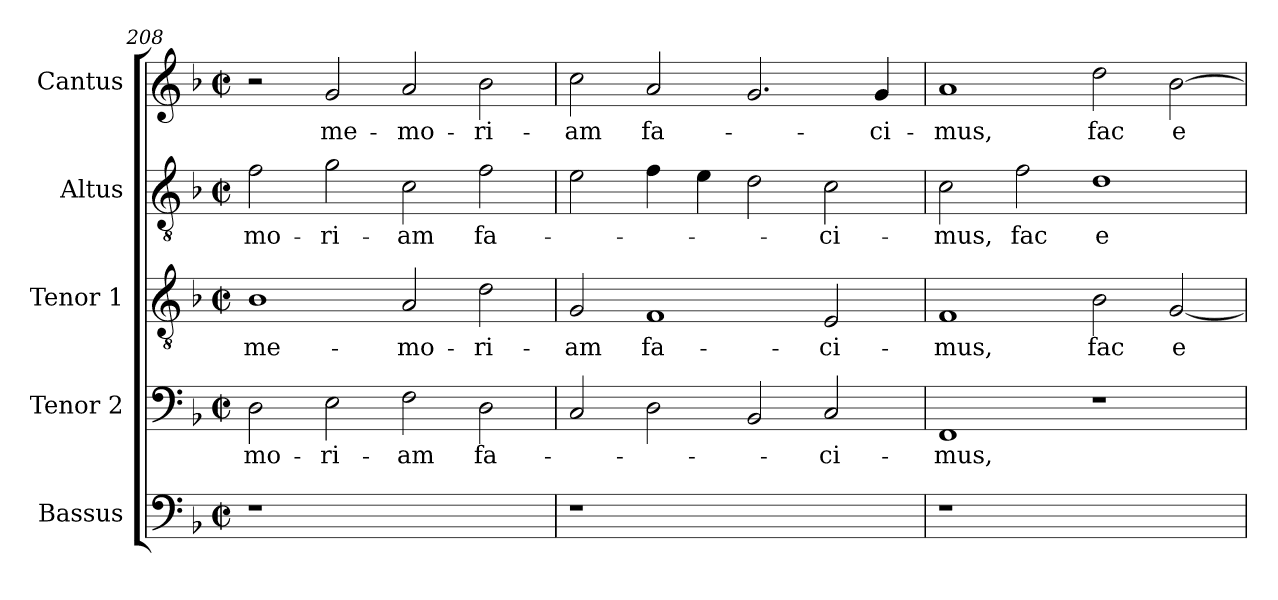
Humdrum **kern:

**kern	**kern	**text	**kern	**text	**kern	**text	**kern	**text
*part5	*part4	*part4	*part3	*part3	*part2	*part2	*part1	*part1
*staff5	*staff4	*staff4	*staff3	*staff3	*staff2	*staff2	*staff1	*staff1
*I"Bassus	*I"Tenor 2	*	*I"Tenor 1	*	*I"Altus	*	*I"Cantus	*
*clefF4	*clefF4	*	*clefGv2	*	*clefGv2	*	*clefG2	*
*k[b-]	*k[b-]	*	*k[b-]	*	*k[b-]	*	*k[b-]	*
*F:	*F:	*	*F:	*	*F:	*	*F:	*
*M2/2	*M2/2	*	*M2/2	*	*M2/2	*	*M2/2	*
*met(c|)	*met(c|)	*	*met(c|)	*	*met(c|)	*	*met(c|)	*
=208	=208	=208	=208	=208	=208	=208	=208	=208
!	!	!LO:LY:b:cj	!	!LO:LY:b:cj	!	!LO:LY:b:cj	!	!
1r	2D\	-mo-	1B-	me-	2f\	-mo-	2r	.
!	!	!LO:LY:b:cj	!	!	!	!LO:LY:b:cj	!	!LO:LY:b
.	2E\	-ri-	.	.	2g\	-ri-	2g/	me-
!	!	!LO:LY:b:cj	!	!LO:LY:b:cj	!	!LO:LY:b:cj	!	!LO:LY:b:rj
1ryy	2F\	-am	2A/	-mo-	2c\	-am	2a/	-mo-
!	!	!LO:LY:b:cj	!	!LO:LY:b:cj	!	!LO:LY:b:cj	!	!LO:LY:b:cj
.	2D\	fa-	2d\	-ri-	2f\	fa-	2b-\	-ri-
=209	=209	=209	=209	=209	=209	=209	=209	=209
!	!	!	!	!LO:LY:b:cj	!	!	!	!LO:LY:b:cj
1r	2C/	.	2G/	-am	2e\	.	2cc\	-am
!	!	!	!	!LO:LY:b:cj	!	!	!	!LO:LY:b:cj
.	2D\	.	1F	fa-	4f\	.	2a/	fa-
.	.	.	.	.	4e\	.	.	.
1ryy	2BB-/	.	.	.	2d\	.	2.g/	.
!	!	!LO:LY:b:cj	!	!LO:LY:b:cj	!	!LO:LY:b:cj	!	!
.	2C/	-ci-	2E/	-ci-	2c\	-ci-	.	.
!	!	!	!	!	!	!	!	!LO:LY:b:cj
.	.	.	.	.	.	.	4g/	-ci-
=210	=210	=210	=210	=210	=210	=210	=210	=210
!	!	!LO:LY:b:cj	!	!LO:LY:b:cj	!	!LO:LY:b:cj	!	!LO:LY:b:cj
1r	1FF	-mus,	1F	-mus,	2c\	-mus,	1a	-mus,
!	!	!	!	!	!	!LO:LY:b:cj	!	!
.	.	.	.	.	2f\	fac	.	.
!	!	!	!	!LO:LY:b:cj	!	!LO:LY:b:rj	!	!LO:LY:b:cj
1ryy	1r	.	2B-\	fac	1d	e-	2dd\	fac
!	!	!	!	!LO:LY:b:cj	!	!	!	!LO:LY:b:cj
.	.	.	[<2G/	e-	.	.	[>2b-\	e-
=	=	=	=	=	=	=	=	=
*-	*-	*-	*-	*-	*-	*-	*-	*-
